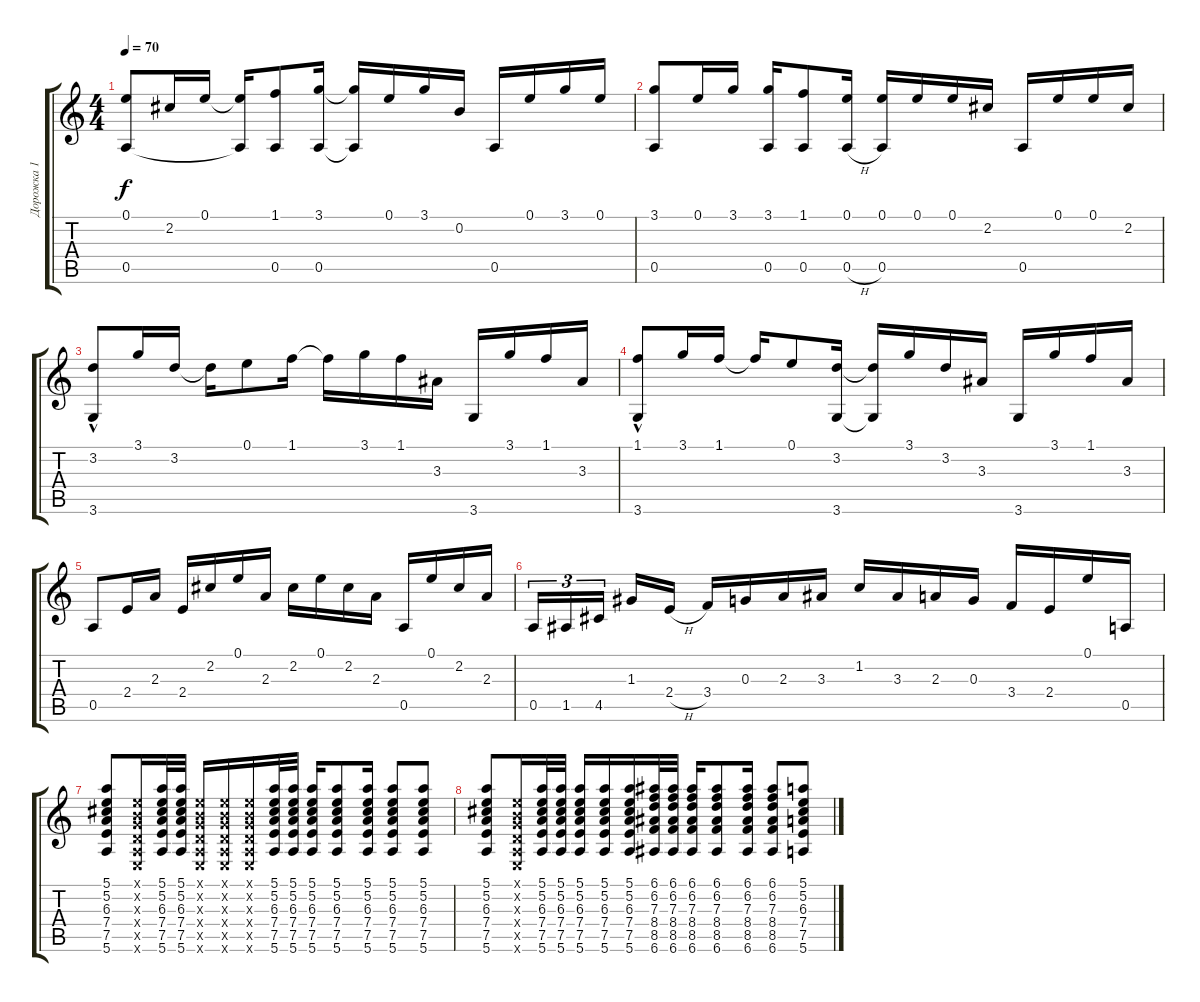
\track ("Дорожка 1" "Дорожка 1") {instrument acousticguitarnylon}
\staff {score tabs}
\tuning (E4 B3 G3 D3 A2 E2) {hide}
\ts (4 4)
\tempo 70
\clef g2
\ks c
(0.1 0.5).8{dy f} 2.2.16 0.1.16 (0.1{t} 0.5{t}).16 (1.1 0.5).8 (3.1 0.5).16 (3.1{t} 0.5{t}).16 0.1.16 3.1.16 0.2.16 0.5.16 0.1.16 3.1.16 0.1.16 |
(3.1 0.5).8 0.1.16 3.1.16 (3.1 0.5).16 (1.1 0.5).8 (0.1 0.5{h}).16 (0.1 0.5).16 0.1.16 0.1.16 2.2.16 0.5.16 0.1.16 0.1.16 2.2.16 |
(3.2 3.6{hac}).8 3.1.16 3.2.16 3.2{t}.16 0.1.8 1.1.16 1.1{t}.16 3.1.16 1.1.16 3.3.16 3.6.16 3.1.16 1.1.16 3.3.16 |
(1.1 3.6{hac}).8 3.1.16 1.1.16 1.1{t}.16 0.1.8 (3.2 3.6).16 (3.2{t} 3.6{t}).16 3.1.16 3.2.16 3.3.16 3.6.16 3.1.16 1.1.16 3.3.16 |
0.5.8 2.4.16 2.3.16 2.4.16 2.2.16 0.1.16 2.3.16 2.2.16 0.1.16 2.2.16 2.3.16 0.5.16 0.1.16 2.2.16 2.3.16 |
0.5.16{tu (3 2)} 1.5.16{tu (3 2)} 4.5.16{tu (3 2)} 1.3.16 2.4{h}.16 3.4.16 0.3.16 2.3.16 3.3.16 1.2.16 3.3.16 2.3.16 0.3.16 3.4.16 2.4.16 0.1.16 0.5.16 |
(5.1 5.2 6.3 7.4 7.5 5.6).8 (0.1{x} 0.2{x} 0.3{x} 0.4{x} 0.5{x} 0.6{x}).16 (5.1 5.2 6.3 7.4 7.5 5.6).32 (5.1 5.2 6.3 7.4 7.5 5.6).32 (0.1{x} 0.2{x} 0.3{x} 0.4{x} 0.5{x} 0.6{x}).16 (0.1{x} 0.2{x} 0.3{x} 0.4{x} 0.5{x} 0.6{x}).16 (0.1{x} 0.2{x} 0.3{x} 0.4{x} 0.5{x} 0.6{x}).16 (5.1 5.2 6.3 7.4 7.5 5.6).32 (5.1 5.2 6.3 7.4 7.5 5.6).32 (5.1 5.2 6.3 7.4 7.5 5.6).16 (5.1 5.2 6.3 7.4 7.5 5.6).8 (5.1 5.2 6.3 7.4 7.5 5.6).16 (5.1 5.2 6.3 7.4 7.5 5.6).8 (5.1 5.2 6.3 7.4 7.5 5.6).8 |
(5.1 5.2 6.3 7.4 7.5 5.6).8 (0.1{x} 0.2{x} 0.3{x} 0.4{x} 0.5{x} 0.6{x}).16 (5.1 5.2 6.3 7.4 7.5 5.6).32 (5.1 5.2 6.3 7.4 7.5 5.6).32 (5.1 5.2 6.3 7.4 7.5 5.6).16 (5.1 5.2 6.3 7.4 7.5 5.6).16 (5.1 5.2 6.3 7.4 7.5 5.6).16 (6.1 6.2 7.3 8.4 8.5 6.6).32 (6.1 6.2 7.3 8.4 8.5 6.6).32 (6.1 6.2 7.3 8.4 8.5 6.6).16 (6.1 6.2 7.3 8.4 8.5 6.6).8 (6.1 6.2 7.3 8.4 8.5 6.6).16 (6.1 6.2 7.3 8.4 8.5 6.6).8 (5.1 5.2 6.3 7.4 7.5 5.6).8
